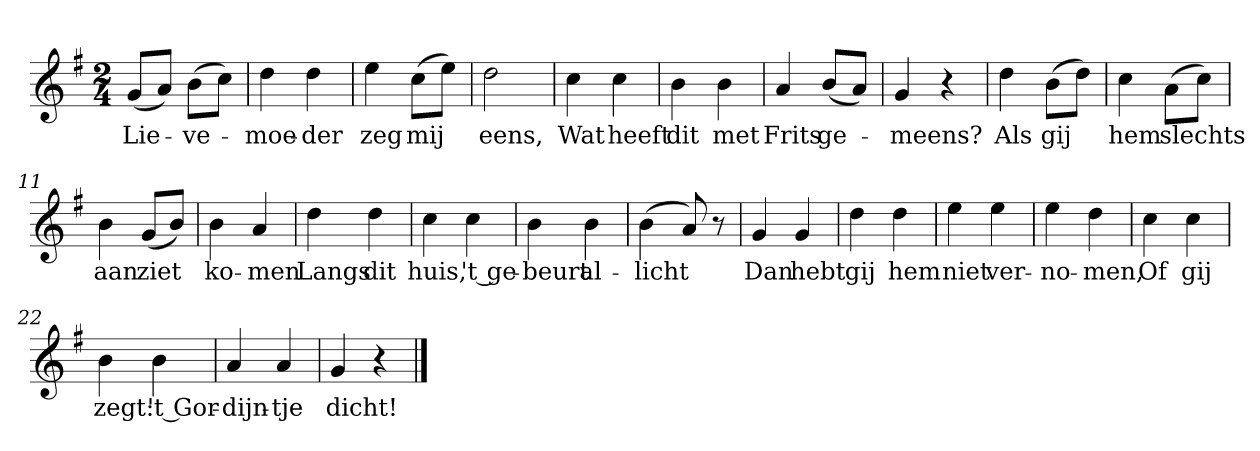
**kern	**text
*part1	*part1
*staff1	*staff1
*clefG2	*
*k[f#]	*
*G:	*
*M2/4	*
*MM120	*
=1	=1
(8g/L	Lie-
8a/J)	.
(8b\L	-ve-
8cc\J)	.
=2	=2
4dd	-moe-
4dd	-der
=3	=3
4ee	zeg
(8cc\L	mij
8ee\J)	.
=4	=4
2dd	eens,
=5	=5
4cc	Wat
4cc	heeft
=6	=6
4b	dit
4b	met
=7	=7
4a	Frits
(8b/L	ge-
8a/J)	.
=8	=8
4g	-meens?
4r	.
=9	=9
4dd	Als
(8b\L	gij
8dd\J)	.
=10	=10
4cc	hem
(8a\L	slechts
8cc\J)	.
=11	=11
4b	aan
(8g/L	ziet
8b/J)	.
=12	=12
4b	ko-
4a	-men
=13	=13
4dd	Langs
4dd	dit
=14	=14
4cc	huis,
4cc	't ge-
=15	=15
4b	-beurt
4b	al-
=16	=16
(4b	-licht
8a)	.
8r	.
=17	=17
4g	Dan
4g	hebt
=18	=18
4dd	gij
4dd	hem
=19	=19
4ee	niet
4ee	ver-
=20	=20
4ee	-no-
4dd	-men,
=21	=21
4cc	Of
4cc	gij
=22	=22
4b	zegt:
4b	't Gor-
=23	=23
4a	-dijn-
4a	-tje
=24	=24
4g	dicht!
4r	.
==	==
*-	*-
